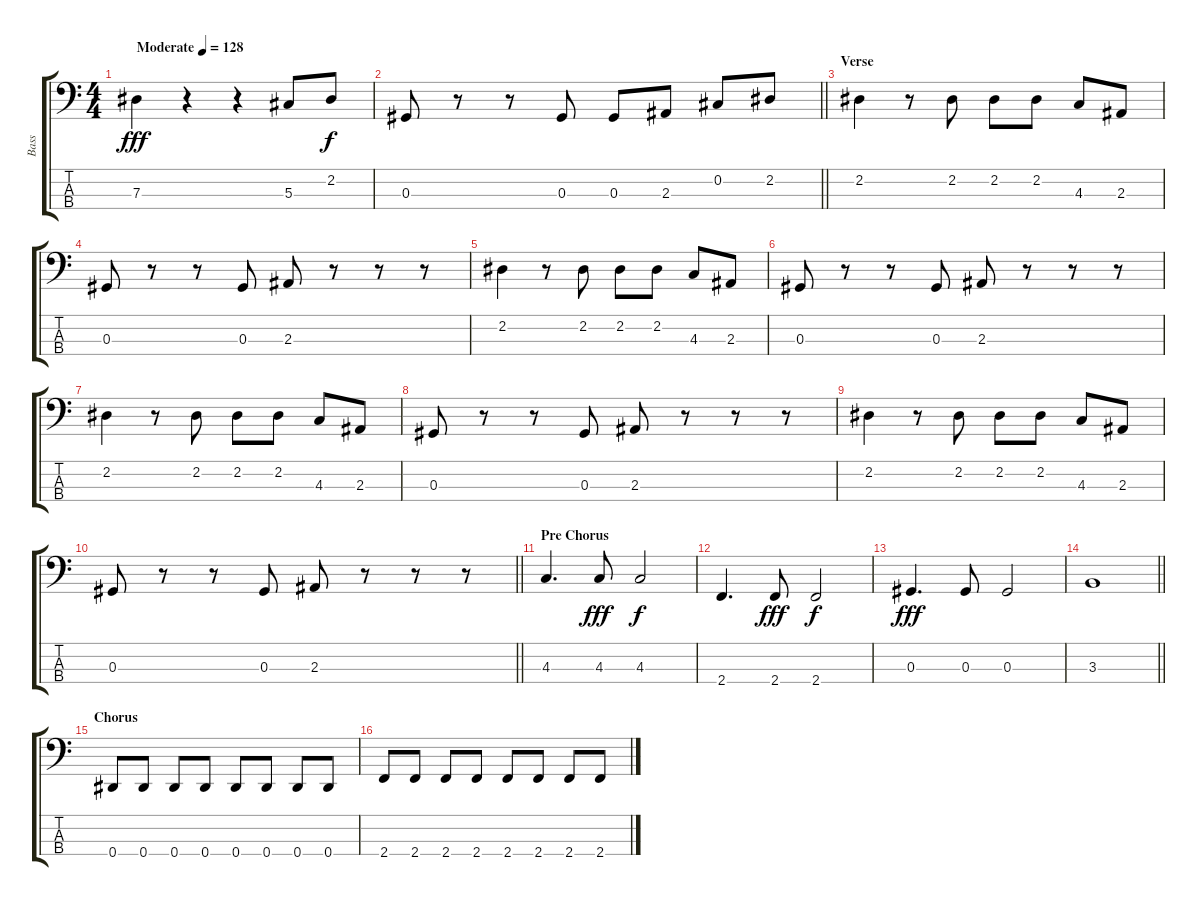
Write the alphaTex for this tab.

\track ("Bass" "Bass") {instrument electricbasspick}
\staff {score tabs}
\tuning (Gb2 Db2 Ab1 Eb1) {hide}
\ts (4 4)
\tempo (128 "Moderate")
\clef f4
\ks c
7.3.4{dy fff instrument electricbasspick} r.4 r.4 5.3.8 2.2.8{dy f} |
\barLineRight lightlight
0.3.8 r.8 r.8 0.3.8 0.3.8 2.3.8 0.2.8 2.2.8 |
\section ("" "Verse")
2.2.4 r.8 2.2.8 2.2.8 2.2.8 4.3.8 2.3.8 |
0.3.8 r.8 r.8 0.3.8 2.3.8 r.8 r.8 r.8 |
2.2.4 r.8 2.2.8 2.2.8 2.2.8 4.3.8 2.3.8 |
0.3.8 r.8 r.8 0.3.8 2.3.8 r.8 r.8 r.8 |
2.2.4 r.8 2.2.8 2.2.8 2.2.8 4.3.8 2.3.8 |
0.3.8 r.8 r.8 0.3.8 2.3.8 r.8 r.8 r.8 |
2.2.4 r.8 2.2.8 2.2.8 2.2.8 4.3.8 2.3.8 |
\barLineRight lightlight
0.3.8 r.8 r.8 0.3.8 2.3.8 r.8 r.8 r.8 |
\section ("" "Pre Chorus")
4.3.4{d} 4.3.8{dy fff} 4.3.2{dy f} |
2.4.4{d} 2.4.8{dy fff} 2.4.2{dy f} |
0.3.4{d dy fff} 0.3.8 0.3.2 |
\barLineRight lightlight
3.3.1 |
\section ("" "Chorus")
0.4.8 0.4.8 0.4.8 0.4.8 0.4.8 0.4.8 0.4.8 0.4.8 |
2.4.8 2.4.8 2.4.8 2.4.8 2.4.8 2.4.8 2.4.8 2.4.8
